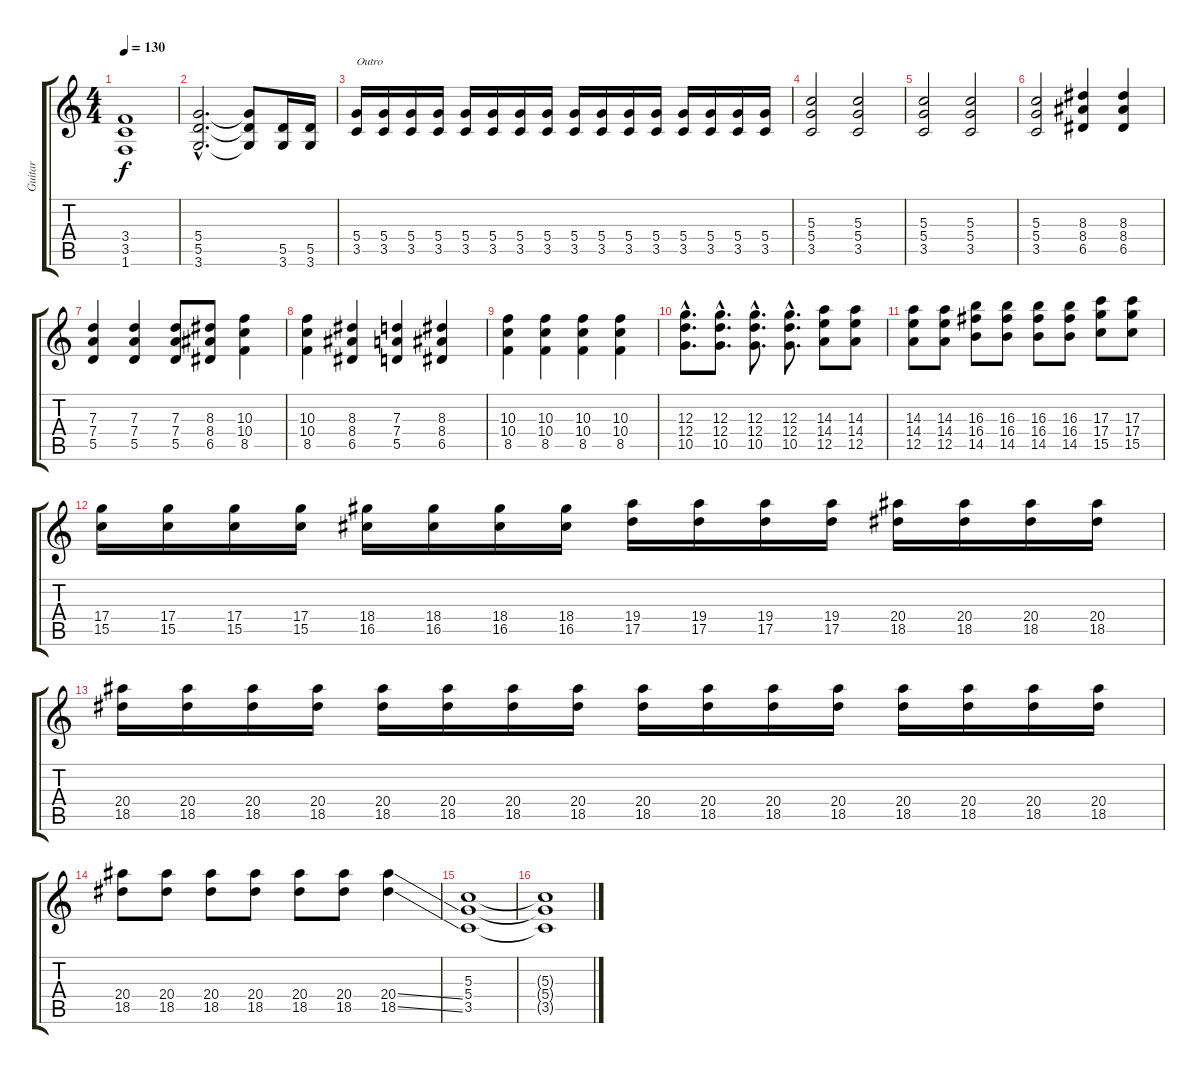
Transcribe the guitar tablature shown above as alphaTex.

\track ("Guitar" "Guitar") {instrument distortionguitar}
\staff {score tabs}
\tuning (E4 B3 G3 D3 A2 E2) {hide}
\ts (4 4)
\tempo 130
\clef g2
\ks c
(3.4 3.5 1.6).1{dy f} |
(5.4{hac} 5.5{hac} 3.6{hac}).2{d} (5.4{t} 5.5{t} 3.6{t}).8 (5.5 3.6).16 (5.5 3.6).16 |
(5.4 3.5).16{txt "Outro"} (5.4 3.5).16 (5.4 3.5).16 (5.4 3.5).16 (5.4 3.5).16 (5.4 3.5).16 (5.4 3.5).16 (5.4 3.5).16 (5.4 3.5).16 (5.4 3.5).16 (5.4 3.5).16 (5.4 3.5).16 (5.4 3.5).16 (5.4 3.5).16 (5.4 3.5).16 (5.4 3.5).16 |
(5.3 5.4 3.5).2 (5.3 5.4 3.5).2 |
(5.3 5.4 3.5).2 (5.3 5.4 3.5).2 |
(5.3 5.4 3.5).2 (8.3 8.4 6.5).4 (8.3 8.4 6.5).4 |
(7.3 7.4 5.5).4 (7.3 7.4 5.5).4 (7.3 7.4 5.5).8 (8.3 8.4 6.5).8 (10.3 10.4 8.5).4 |
(10.3 10.4 8.5).4 (8.3 8.4 6.5).4 (7.3 7.4 5.5).4 (8.3 8.4 6.5).4 |
(10.3 10.4 8.5).4 (10.3 10.4 8.5).4 (10.3 10.4 8.5).4 (10.3 10.4 8.5).4 |
(12.3{hac} 12.4{hac} 10.5{hac}).8{d} (12.3{hac} 12.4{hac} 10.5{hac}).8{d} (12.3{hac} 12.4{hac} 10.5{hac}).8{d} (12.3{hac} 12.4{hac} 10.5{hac}).8{d} (14.3 14.4 12.5).8 (14.3 14.4 12.5).8 |
(14.3 14.4 12.5).8 (14.3 14.4 12.5).8 (16.3 16.4 14.5).8 (16.3 16.4 14.5).8 (16.3 16.4 14.5).8 (16.3 16.4 14.5).8 (17.3 17.4 15.5).8 (17.3 17.4 15.5).8 |
(17.4 15.5).16 (17.4 15.5).16 (17.4 15.5).16 (17.4 15.5).16 (18.4 16.5).16 (18.4 16.5).16 (18.4 16.5).16 (18.4 16.5).16 (19.4 17.5).16 (19.4 17.5).16 (19.4 17.5).16 (19.4 17.5).16 (20.4 18.5).16 (20.4 18.5).16 (20.4 18.5).16 (20.4 18.5).16 |
(20.4 18.5).16 (20.4 18.5).16 (20.4 18.5).16 (20.4 18.5).16 (20.4 18.5).16 (20.4 18.5).16 (20.4 18.5).16 (20.4 18.5).16 (20.4 18.5).16 (20.4 18.5).16 (20.4 18.5).16 (20.4 18.5).16 (20.4 18.5).16 (20.4 18.5).16 (20.4 18.5).16 (20.4 18.5).16 |
(20.4 18.5).8 (20.4 18.5).8 (20.4 18.5).8 (20.4 18.5).8 (20.4 18.5).8 (20.4 18.5).8 (20.4{ss} 18.5{ss}).4 |
(5.3 5.4 3.5).1 |
(5.3{t} 5.4{t} 3.5{t}).1
